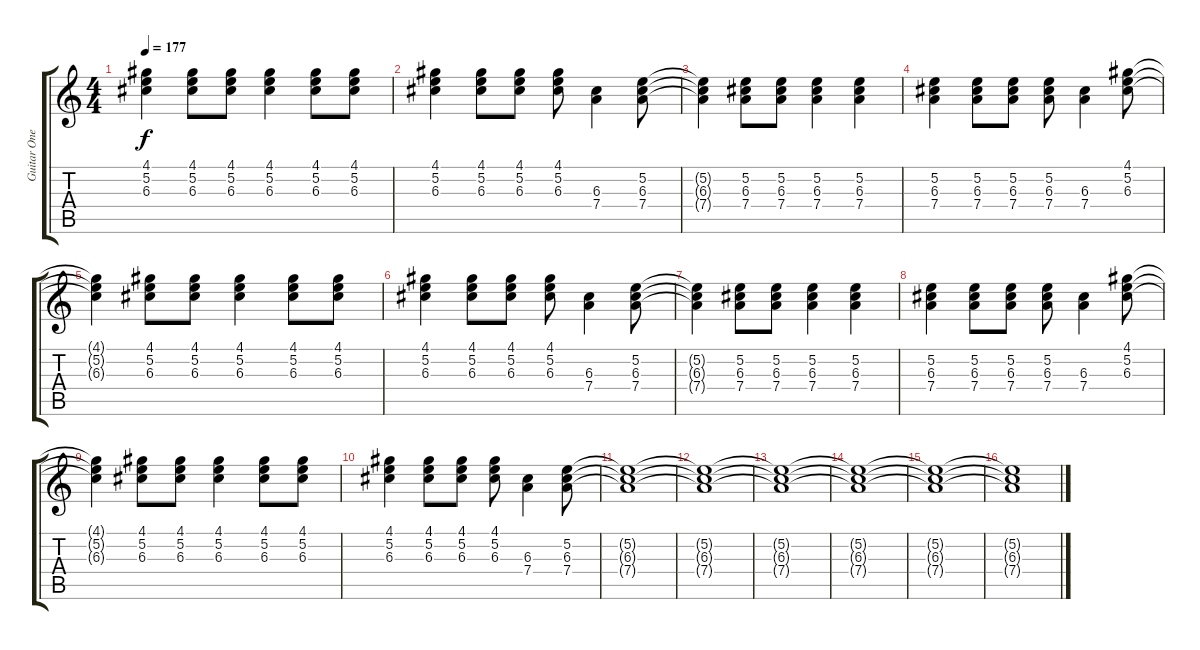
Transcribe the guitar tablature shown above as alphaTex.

\track ("Guitar One" "Guitar One") {instrument distortionguitar}
\staff {score tabs}
\tuning (E4 B3 G3 D3 A2 D2) {hide}
\ts (4 4)
\tempo 177
\clef g2
\ks c
(4.1{t} 5.2{t} 6.3{t}).4{dy f} (4.1 5.2 6.3).8 (4.1 5.2 6.3).8 (4.1 5.2 6.3).4 (4.1 5.2 6.3).8 (4.1 5.2 6.3).8 |
(4.1 5.2 6.3).4 (4.1 5.2 6.3).8 (4.1 5.2 6.3).8 (4.1 5.2 6.3).8 (6.3 7.4).4 (5.2 6.3 7.4).8 |
(5.2{t} 6.3{t} 7.4{t}).4 (5.2 6.3 7.4).8 (5.2 6.3 7.4).8 (5.2 6.3 7.4).4 (5.2 6.3 7.4).4 |
(5.2 6.3 7.4).4 (5.2 6.3 7.4).8 (5.2 6.3 7.4).8 (5.2 6.3 7.4).8 (6.3 7.4).4 (4.1 5.2 6.3).8 |
(4.1{t} 5.2{t} 6.3{t}).4 (4.1 5.2 6.3).8 (4.1 5.2 6.3).8 (4.1 5.2 6.3).4 (4.1 5.2 6.3).8 (4.1 5.2 6.3).8 |
(4.1 5.2 6.3).4 (4.1 5.2 6.3).8 (4.1 5.2 6.3).8 (4.1 5.2 6.3).8 (6.3 7.4).4 (5.2 6.3 7.4).8 |
(5.2{t} 6.3{t} 7.4{t}).4 (5.2 6.3 7.4).8 (5.2 6.3 7.4).8 (5.2 6.3 7.4).4 (5.2 6.3 7.4).4 |
(5.2 6.3 7.4).4 (5.2 6.3 7.4).8 (5.2 6.3 7.4).8 (5.2 6.3 7.4).8 (6.3 7.4).4 (4.1 5.2 6.3).8 |
(4.1{t} 5.2{t} 6.3{t}).4 (4.1 5.2 6.3).8 (4.1 5.2 6.3).8 (4.1 5.2 6.3).4 (4.1 5.2 6.3).8 (4.1 5.2 6.3).8 |
(4.1 5.2 6.3).4 (4.1 5.2 6.3).8 (4.1 5.2 6.3).8 (4.1 5.2 6.3).8 (6.3 7.4).4 (5.2 6.3 7.4).8 |
(5.2{t} 6.3{t} 7.4{t}).1{volume 7} |
(5.2{t} 6.3{t} 7.4{t}).1 |
(5.2{t} 6.3{t} 7.4{t}).1 |
(5.2{t} 6.3{t} 7.4{t}).1 |
(5.2{t} 6.3{t} 7.4{t}).1 |
(5.2{t} 6.3{t} 7.4{t}).1
